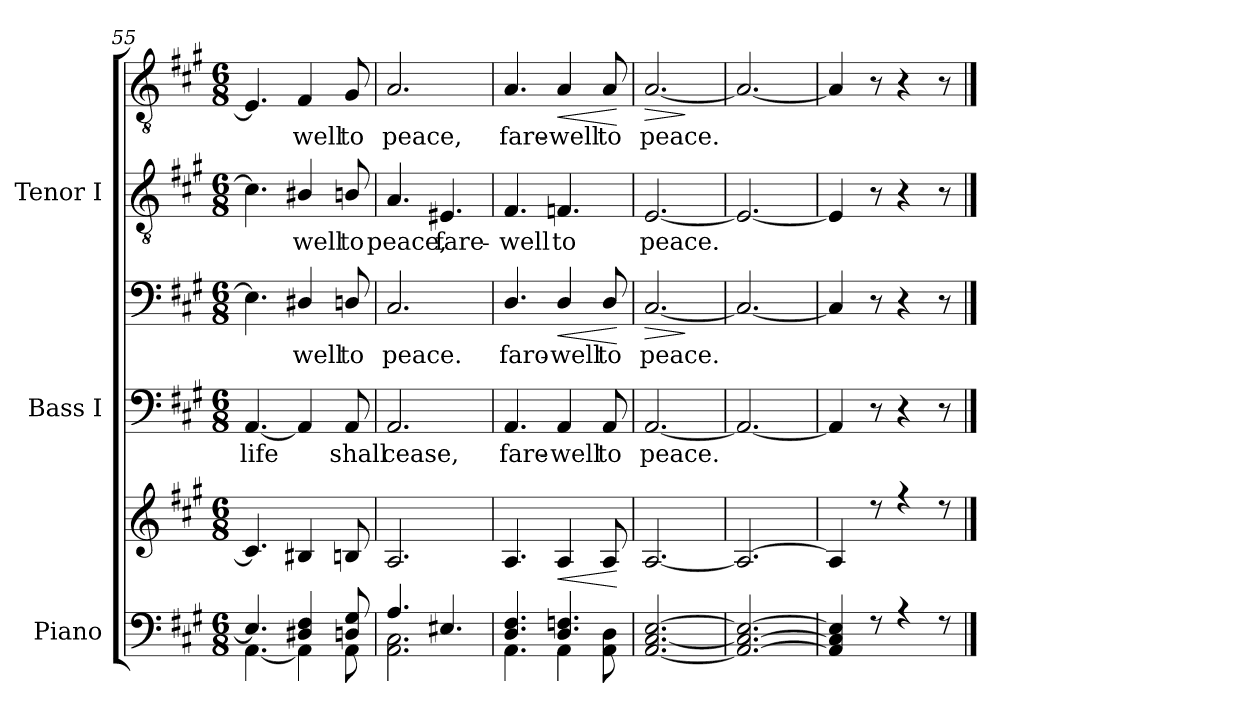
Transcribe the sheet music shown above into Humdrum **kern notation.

**kern	**kern	**dynam	**kern	**text	**kern	**text	**dynam	**kern	**text	**kern	**text	**dynam
*part3	*part3	*part3	*part2	*part2	*part2	*part2	*part2	*part1	*part1	*part1	*part1	*part1
*staff6	*staff5	*staff5/6	*staff4	*staff4	*staff3	*staff3	*staff3/4	*staff2	*staff2	*staff1	*staff1	*staff1/2
*I"Piano	*	*	*I"Bass I	*	*	*	*	*I"Tenor I	*	*	*	*
*	*	*	*I'B	*	*	*	*	*I'T	*	*	*	*
*clefF4	*clefG2	*	*clefF4	*	*clefF4	*	*	*clefGv2	*	*clefGv2	*	*
*k[f#c#g#]	*k[f#c#g#]	*	*k[f#c#g#]	*	*k[f#c#g#]	*	*	*k[f#c#g#]	*	*k[f#c#g#]	*	*
*A:	*A:	*	*A:	*	*A:	*	*	*A:	*	*A:	*	*
*M6/8	*M6/8	*	*M6/8	*	*M6/8	*	*	*M6/8	*	*M6/8	*	*
=55	=55	=55	=55	=55	=55	=55	=55	=55	=55	=55	=55	=55
*^	*^	*	*	*	*	*	*	*	*	*	*	*
!	!	!	!LO:N:vis=1	!	!	!LO:LY:b	!	!	!	!	!	!	!	!
4.E/]	[4.AA\	4.c#/]	2.ryy	.	[4.AA	life	4.E]	.	.	4.c#]	.	4.E]	.	.
!	!	!	!	!	!	!	!	!LO:LY:b	!	!	!LO:LY:b	!	!LO:LY:b	!
4D#X/ 4F#/	4AA\]	4B#X/	.	.	4AA]	.	4D#X/	well	.	4B#X/	well	4F#	well	.
!	!	!	!	!	!	!LO:LY:b	!	!LO:LY:b	!	!	!LO:LY:b	!	!LO:LY:b	!
8Dn/ 8G#/	8AA\	8Bn/	.	.	8AA	shall	8Dn/	to	.	8Bn/	to	8G#	to	.
=56	=56	=56	=56	=56	=56	=56	=56	=56	=56	=56	=56	=56	=56	=56
!	!	!	!LO:N:vis=1	!	!	!LO:LY:b	!	!LO:LY:b	!	!	!LO:LY:b	!	!LO:LY:b	!
4.A/	2.AA\ 2.C#\	2.A/	2.ryy	.	2.AA	cease,	2.C#	peace.	.	4.A	peace,	2.A	peace,	.
!	!	!	!	!	!	!	!	!	!	!	!LO:LY:b	!	!	!
4.E#X/	.	.	.	.	.	.	.	.	.	4.E#X	fare-	.	.	.
=57	=57	=57	=57	=57	=57	=57	=57	=57	=57	=57	=57	=57	=57	=57
!	!	!	!LO:N:vis=1	!	!	!LO:LY:b	!	!LO:LY:b	!	!	!LO:LY:b	!	!LO:LY:b	!
4.D/ 4.F#/	4.AA\	4.A/	2.ryy	.	4.AA	fare-	4.D/	faro-	.	4.F#	well	4.A	-fare-	.
!	!	!	!	!LO:HP:b	!	!LO:LY:b	!	!LO:LY:b	!LO:HP:b	!	!LO:LY:b	!	!LO:LY:b	!LO:HP:b
4.D/ 4.Fn/	4AA\	4A/	.	<	4AA	-well	4D/	-well	<	4.Fn	to	4A	-well	<
!	!	!	!	!	!	!LO:LY:b	!	!LO:LY:b	!	!	!	!	!LO:LY:b	!
.	8AA\ 8D\	8A/	.	.	8AA	to	8D/	to	.	.	.	8A	to	.
*v	*v	*	*	*	*	*	*	*	*	*	*	*	*	*
*	*v	*v	*	*	*	*	*	*	*	*	*	*	*
.	.	[	.	.	.	.	[	.	.	.	.	[
=58	=58	=58	=58	=58	=58	=58	=58	=58	=58	=58	=58	=58
*^	*^	*	*	*	*	*	*	*	*	*	*	*
!	!	!	!LO:N:vis=1	!LO:HP:b	!	!LO:LY:b	!	!LO:LY:b	!LO:HP:b	!	!LO:LY:b	!	!LO:LY:b	!LO:HP:b
[2.AA/ [2.C#/ [2.E/	2.ryy	[2.A/	2.ryy	>	[2.AA	peace.	[2.C#	peace.	>	[2.E	peace.	[2.A	peace.	>
*v	*v	*	*	*	*	*	*	*	*	*	*	*	*	*
*	*v	*v	*	*	*	*	*	*	*	*	*	*	*
.	.	]	.	.	.	.	]	.	.	.	.	]
=59	=59	=59	=59	=59	=59	=59	=59	=59	=59	=59	=59	=59
*^	*^	*	*	*	*	*	*	*	*	*	*	*
!	!	!	!LO:N:vis=1	!	!	!	!	!	!	!	!	!	!	!
2.AA/_ 2.C#/_ 2.E/_	2.ryy	2.A/_	2.ryy	.	2.AA_	.	2.C#_	.	.	2.E_	.	2.A_	.	.
=60	=60	=60	=60	=60	=60	=60	=60	=60	=60	=60	=60	=60	=60	=60
!	!	!	!LO:N:vis=1	!	!	!	!	!	!	!	!	!	!	!
4AA/] 4C#/] 4E/]	2.ryy	4A/]	2.ryy	.	4AA]	.	4C#]	.	.	4E]	.	4A]	.	.
8r	.	8r	.	.	8r	.	8r	.	.	8r	.	8r	.	.
4r	.	4r	.	.	4r	.	4r	.	.	4r	.	4r	.	.
8r	.	8r	.	.	8r	.	8r	.	.	8r	.	8r	.	.
*v	*v	*	*	*	*	*	*	*	*	*	*	*	*	*
*	*v	*v	*	*	*	*	*	*	*	*	*	*	*
==	==	==	==	==	==	==	==	==	==	==	==	==
*-	*-	*-	*-	*-	*-	*-	*-	*-	*-	*-	*-	*-
